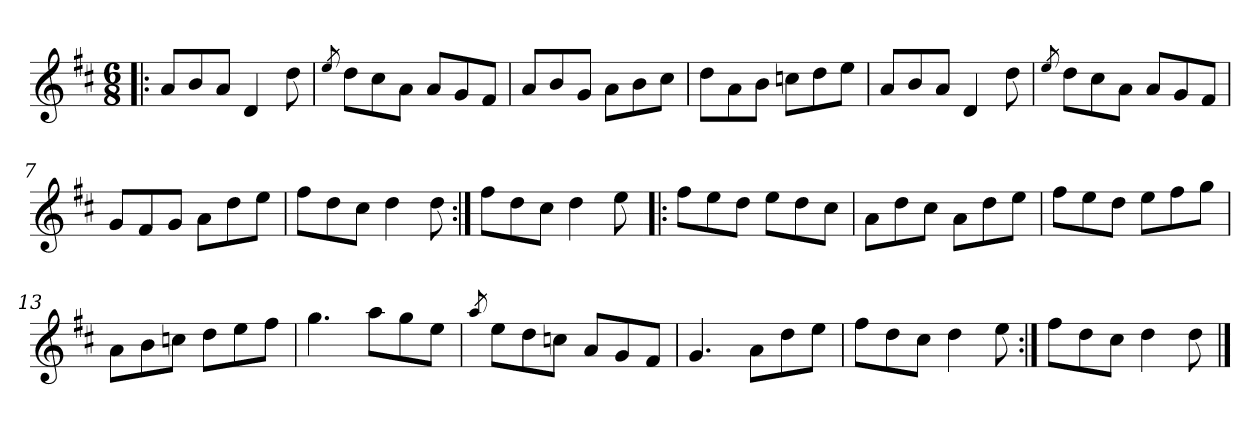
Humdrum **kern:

**kern
*part1
*staff1
*clefG2
*k[f#c#]
*D:
*M6/8
=1!|:
8a/L
8b/
8a/J
4d/
8dd\
=2
8qee/
8dd\L
8cc#\
8a\J
8a/L
8g/
8f#/J
=3
8a/L
8b/
8g/J
8a\L
8b\
8cc#\J
=4
8dd\L
8a\
8b\J
8ccn\L
8dd\
8ee\J
=5
8a/L
8b/
8a/J
4d/
8dd\
=6
8qee/
8dd\L
8cc#\
8a\J
8a/L
8g/
8f#/J
=7
8g/L
8f#/
8g/J
8a\L
8dd\
8ee\J
!!LO:LB:g=z
=8
8ff#\L
8dd\
8cc#\J
4dd\
8dd\
=9:|!
8ff#\L
8dd\
8cc#\J
4dd\
8ee\
=10!|:
8ff#\L
8ee\
8dd\J
8ee\L
8dd\
8cc#\J
=11
8a\L
8dd\
8cc#\J
8a\L
8dd\
8ee\J
=12
8ff#\L
8ee\
8dd\J
8ee\L
8ff#\
8gg\J
=13
8a\L
8b\
8ccn\J
8dd\L
8ee\
8ff#\J
=14
4.gg\
8aa\L
8gg\
8ee\J
!!LO:LB:g=z
=15
8qaa/
8ee\L
8dd\
8ccn\J
8a/L
8g/
8f#/J
=16
4.g/
8a\L
8dd\
8ee\J
=17
8ff#\L
8dd\
8cc#\J
4dd\
8ee\
=18:|!
8ff#\L
8dd\
8cc#\J
4dd\
8dd\
==
*-
